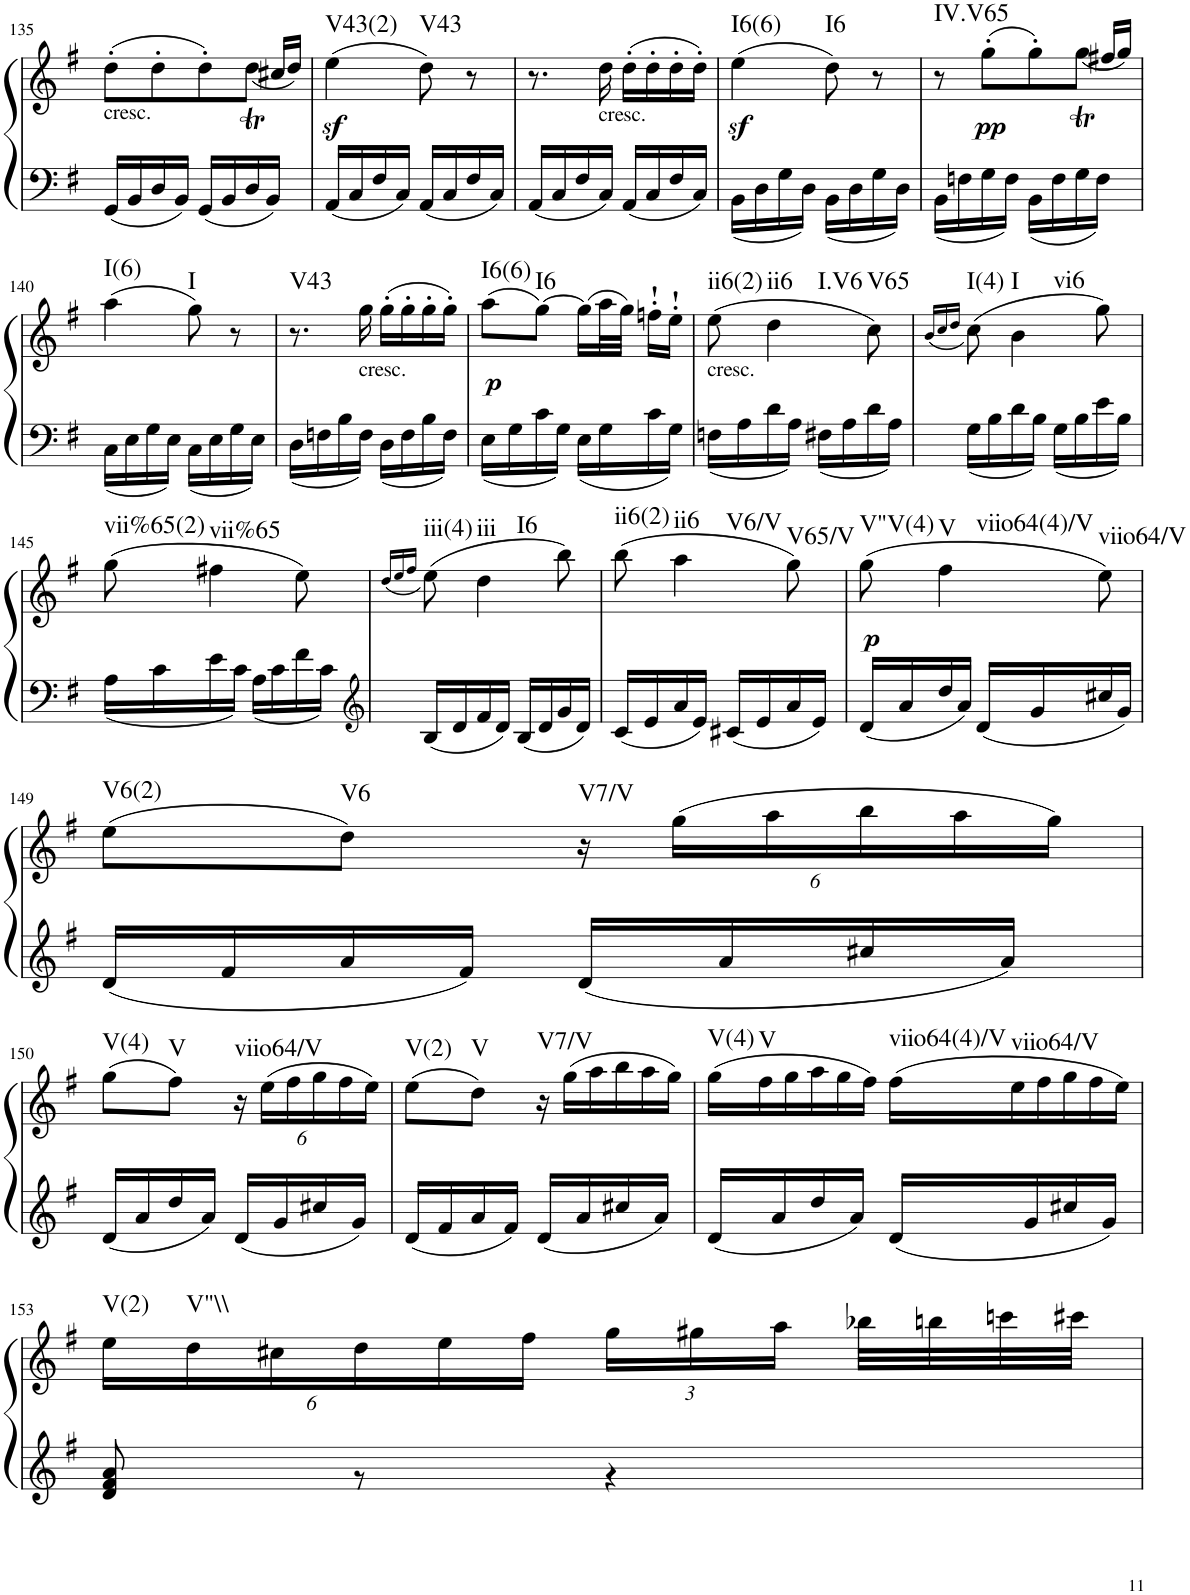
**kern	**kern	**dynam	**harte
*part1	*part1	*part1	*part1
*staff2	*staff1	*staff1/2	*
*I"Piano	*	*	*
*I'Pno	*	*	*
!!LO:PB:g=z
*clefF4	*clefG2	*	*
*k[f#]	*k[f#]	*	*
*G:	*G:	*	*
*M2/4	*M2/4	*	*
=135	=135	=135	=135
*^	*^	*	*
!	!	!LO:TX:b:t=cresc.	!	!	!
2ryy	16GG/LL	(8dd'\L	4ryy	.	.
.	16BB/	.	.	.	.
.	16D/	8dd'\	.	.	.
.	16BB/JJ	.	.	.	.
*	*	*	*Xtuplet	*	*
.	16GG/LL	8dd'\)	10.ryy	.	.
.	16BB/	.	.	.	.
.	16D/	(8ddT\J	.	.	.
.	.	.	40ee	.	.
.	.	.	40dd	.	.
.	16BB/JJ	.	.	.	.
.	.	.	40cc#X/LL	.	.
.	.	.	40dd/JJ)	.	.
5ryy	5ryy	5ryy	5ryy	.	.
=136	=136	=136	=136	=136	=136
!	!	!	!	!LO:DY:b	!LO:H:kt=V43(2)
*	*	*v	*v	*	*
2ryy	16AA/LL	(4ee\	sf	N
.	16C/	.	.	.
.	16F#/	.	.	.
.	16C/JJ	.	.	.
!	!	!	!	!LO:H:kt=V43
.	16AA/LL	8dd\)	.	N
.	16C/	.	.	.
.	16F#/	8r	.	.
.	16C/JJ	.	.	.
=137	=137	=137	=137	=137
2ryy	16AA/LL	8.r	.	.
.	16C/	.	.	.
.	16F#/	.	.	.
!	!	!LO:TX:b:t=cresc.	!	!
.	16C/JJ	16dd\	.	.
.	16AA/LL	(16dd'\LL	.	.
.	16C/	16dd'\	.	.
.	16F#/	16dd'\	.	.
.	16C/JJ	16dd'\JJ)	.	.
=138	=138	=138	=138	=138
!	!	!	!LO:DY:b	!LO:H:kt=I6(6)
2ryy	16BB\LL	(4ee\	sf	N
.	16D\	.	.	.
.	16G\	.	.	.
.	16D\JJ	.	.	.
!	!	!	!	!LO:H:kt=I6
.	16BB\LL	8dd\)	.	N
.	16D\	.	.	.
.	16G\	8r	.	.
.	16D\JJ	.	.	.
=139	=139	=139	=139	=139
*	*	*^	*	*
!	!	!	!	!	!LO:H:kt=IV.V65
2ryy	16BB\LL	8r	4ryy	.	N
.	16Fn\	.	.	.	.
!	!	!	!	!LO:DY:b	!
.	16G\	(8gg'\L	.	pp	.
.	16F\JJ	.	.	.	.
.	16BB\LL	8gg'\)	10.ryy	.	.
.	16F\	.	.	.	.
.	16G\	(8ggT\J	.	.	.
.	.	.	40aa	.	.
.	.	.	40gg	.	.
.	16F\JJ	.	.	.	.
.	.	.	40ff#X/LL	.	.
.	.	.	40gg/JJ)	.	.
5ryy	5ryy	5ryy	5ryy	.	.
!!LO:LB:g=z
=140	=140	=140	=140	=140	=140
!	!	!	!	!	!LO:H:kt=I(6)
*	*	*v	*v	*	*
2ryy	16C\LL	(4aa\	.	N
.	16E\	.	.	.
.	16G\	.	.	.
.	16E\JJ	.	.	.
!	!	!	!	!LO:H:kt=I
.	16C\LL	8gg\)	.	N
.	16E\	.	.	.
.	16G\	8r	.	.
.	16E\JJ	.	.	.
=141	=141	=141	=141	=141
!	!	!	!	!LO:H:kt=V43
2ryy	16D\LL	8.r	.	N
.	16Fn\	.	.	.
.	16B\	.	.	.
!	!	!LO:TX:b:t=cresc.	!	!
.	16F\JJ	16gg\	.	.
.	16D\LL	(16gg'\LL	.	.
.	16F\	16gg'\	.	.
.	16B\	16gg'\	.	.
.	16F\JJ	16gg'\JJ)	.	.
=142	=142	=142	=142	=142
!	!	!	!LO:DY:b	!LO:H:kt=I6(6)
2ryy	16E\LL	(8aa\L	p	N
.	16G\	.	.	.
!	!	!	!	!LO:H:kt=I6
.	16c\	[8gg\J)	.	N
.	16G\JJ	.	.	.
.	16E\LL	(16gg\LL]	.	.
.	16G\	32aa\L	.	.
.	.	32gg\JJJ)	.	.
.	16c\	16ffn'`\LL	.	.
.	16G\JJ	16ee'`\JJ	.	.
=143	=143	=143	=143	=143
!	!	!LO:TX:b:t=cresc.	!	!LO:H:kt=ii6(2)
2ryy	16Fn\LL	(8ee\	.	N
.	16A\	.	.	.
!	!	!	!	!LO:H:n=1:kt=ii6
!	!	!	!	!LO:H:n=2:kt=I.V6
.	16d\	4dd\	.	N N
.	16A\JJ	.	.	.
.	16F#X\LL	.	.	.
.	16A\	.	.	.
!	!	!	!	!LO:H:kt=V65
.	16d\	8cc\)	.	N
.	16A\JJ	.	.	.
=144	=144	=144	=144	=144
.	.	(16qb/LL	.	.
.	.	16qcc/	.	.
.	.	16qdd/JJ	.	.
!	!	!	!	!LO:H:kt=I(4)
2ryy	16G\LL	(8cc\)	.	N
.	16B\	.	.	.
!	!	!	!	!LO:H:n=1:kt=I
!	!	!	!	!LO:H:n=2:kt=vi6
.	16d\	4b\	.	N N
.	16B\JJ	.	.	.
.	16G\LL	.	.	.
.	16B\	.	.	.
.	16e\	8gg\)	.	.
.	16B\JJ	.	.	.
!!LO:LB:g=z
=145	=145	=145	=145	=145
!	!	!	!	!LO:H:kt=vii%65(2)
2ryy	16A\LL	(8gg\	.	N
.	16c\	.	.	.
!	!	!	!	!LO:H:kt=vii%65
.	16e\	4ff#X\	.	N
.	16c\JJ	.	.	.
.	16A\LL	.	.	.
.	16c\	.	.	.
.	16f#\	8ee\)	.	.
.	16c\JJ	.	.	.
=146	=146	=146	=146	=146
*clefG2	*	*	*	*
.	.	(16qdd/LL	.	.
.	.	16qee/	.	.
.	.	16qff#/JJ	.	.
!	!	!	!	!LO:H:kt=iii(4)
2ryy	16B/LL	(8ee\)	.	N
.	16d/	.	.	.
!	!	!	!	!LO:H:n=1:kt=iii
!	!	!	!	!LO:H:n=2:kt=I6
.	16f#/	4dd\	.	N N
.	16d/JJ	.	.	.
.	16B/LL	.	.	.
.	16d/	.	.	.
.	16g/	8bb\)	.	.
.	16d/JJ	.	.	.
=147	=147	=147	=147	=147
!	!	!	!	!LO:H:kt=ii6(2)
2ryy	16c/LL	(8bb\	.	N
.	16e/	.	.	.
!	!	!	!	!LO:H:n=1:kt=ii6
!	!	!	!	!LO:H:n=2:kt=V6/V
.	16a/	4aa\	.	N N
.	16e/JJ	.	.	.
.	16c#X/LL	.	.	.
.	16e/	.	.	.
!	!	!	!	!LO:H:kt=V65/V
.	16a/	8gg\)	.	N
.	16e/JJ	.	.	.
=148	=148	=148	=148	=148
!	!	!	!LO:DY:b	!LO:H:kt=V"V(4)
2ryy	16d/LL	(8gg\	p	N
.	16a/	.	.	.
!	!	!	!	!LO:H:n=1:kt=V
!	!	!	!	!LO:H:n=2:kt=viio64(4)/V
.	16dd/	4ff#\	.	N N
.	16a/JJ	.	.	.
.	16d/LL	.	.	.
.	16g/	.	.	.
!	!	!	!	!LO:H:kt=viio64/V
.	16cc#X/	8ee\)	.	N
.	16g/JJ	.	.	.
!!LO:LB:g=z
=149	=149	=149	=149	=149
!	!	!	!	!LO:H:kt=V6(2)
2ryy	16d/LL	(8ee\L	.	N
.	16f#/	.	.	.
!	!	!	!	!LO:H:kt=V6
.	16a/	8dd\J)	.	N
.	16f#/JJ	.	.	.
*	*	*tuplet	*	*
*	*	*Xbrackettup	*	*
!	!	!	!	!LO:H:kt=V7/V
.	16d/LL	24r	.	N
.	.	(24gg\LL	.	.
.	16a/	.	.	.
.	.	24aa\	.	.
.	16cc#X/	24bb\	.	.
.	.	24aa\	.	.
.	16a/JJ	.	.	.
.	.	24gg\JJ)	.	.
!!LO:LB:g=z
=150	=150	=150	=150	=150
!	!	!	!	!LO:H:kt=V(4)
2ryy	16d/LL	(8gg\L	.	N
.	16a/	.	.	.
!	!	!	!	!LO:H:kt=V
.	16dd/	8ff#\J)	.	N
.	16a/JJ	.	.	.
!	!	!	!	!LO:H:kt=viio64/V
.	16d/LL	24r	.	N
.	.	(24ee\LL	.	.
.	16g/	.	.	.
.	.	24ff#\	.	.
.	16cc#X/	24gg\	.	.
.	.	24ff#\	.	.
.	16g/JJ	.	.	.
.	.	24ee\JJ)	.	.
=151	=151	=151	=151	=151
!	!	!	!	!LO:H:kt=V(2)
2ryy	16d/LL	(8ee\L	.	N
.	16f#/	.	.	.
!	!	!	!	!LO:H:kt=V
.	16a/	8dd\J)	.	N
.	16f#/JJ	.	.	.
*	*	*Xtuplet	*	*
!	!	!	!	!LO:H:kt=V7/V
.	16d/LL	24r	.	N
.	.	(24gg\LL	.	.
.	16a/	.	.	.
.	.	24aa\	.	.
.	16cc#X/	24bb\	.	.
.	.	24aa\	.	.
.	16a/JJ	.	.	.
.	.	24gg\JJ)	.	.
=152	=152	=152	=152	=152
!	!	!	!	!LO:H:kt=V(4)
2ryy	16d/LL	(24gg\LL	.	N
!	!	!	!	!LO:H:kt=V
.	.	24ff#\	.	N
.	16a/	.	.	.
.	.	24gg\	.	.
.	16dd/	24aa\	.	.
.	.	24gg\	.	.
.	16a/JJ	.	.	.
.	.	24ff#\JJ)	.	.
!	!	!	!	!LO:H:kt=viio64(4)/V
.	16d/LL	(24ff#\LL	.	N
!	!	!	!	!LO:H:kt=viio64/V
.	.	24ee\	.	N
.	16g/	.	.	.
.	.	24ff#\	.	.
.	16cc#X/	24gg\	.	.
.	.	24ff#\	.	.
.	16g/JJ	.	.	.
.	.	24ee\JJ)	.	.
!!LO:LB:g=z
=153	=153	=153	=153	=153
*	*	*tuplet	*	*
!	!	!	!	!LO:H:kt=V(2)
2ryy	8d/ 8f#/ 8a/	24ee\LL	.	N
!	!	!	!	!LO:H:kt=V"\\
.	.	24dd\	.	N
.	.	24cc#X\	.	.
.	8r	24dd\	.	.
.	.	24ee\	.	.
.	.	24ff#\JJ	.	.
.	4r	24gg\LL	.	.
.	.	24gg#X\	.	.
.	.	24aa\JJ	.	.
.	.	32bb-X\LLL	.	.
.	.	32bbn\	.	.
.	.	32cccn\	.	.
.	.	32ccc#X\JJJ	.	.
*v	*v	*	*	*
=	=	=	=
*-	*-	*-	*-
